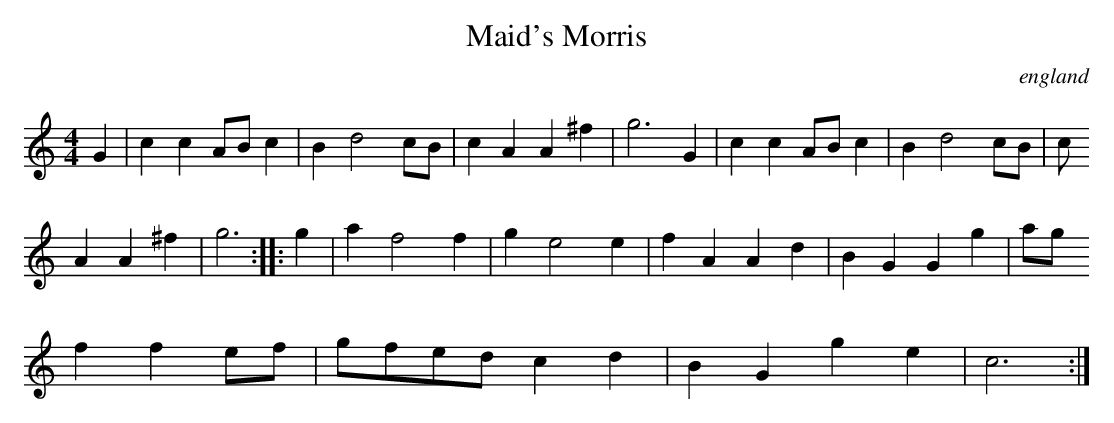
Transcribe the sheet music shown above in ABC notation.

X:1
T:Maid's Morris
O:england
M:4/4
L:1/8
K:C
G2| c2 c2 AB c2| B2 d4 cB| c2 A2 A2 ^f2| g6 G2| c2 c2 AB c2 |B2 d4 cB| c
2 A2 A2 ^f2| g6:: g2| a2 f4 f2 | g2 e4 e2 |f2 A2 A2 d2| B2 G2 G2 g2| ag
f2 f2 ef|gfed c2 d2| B2 G2 g2 e2| c6:|
